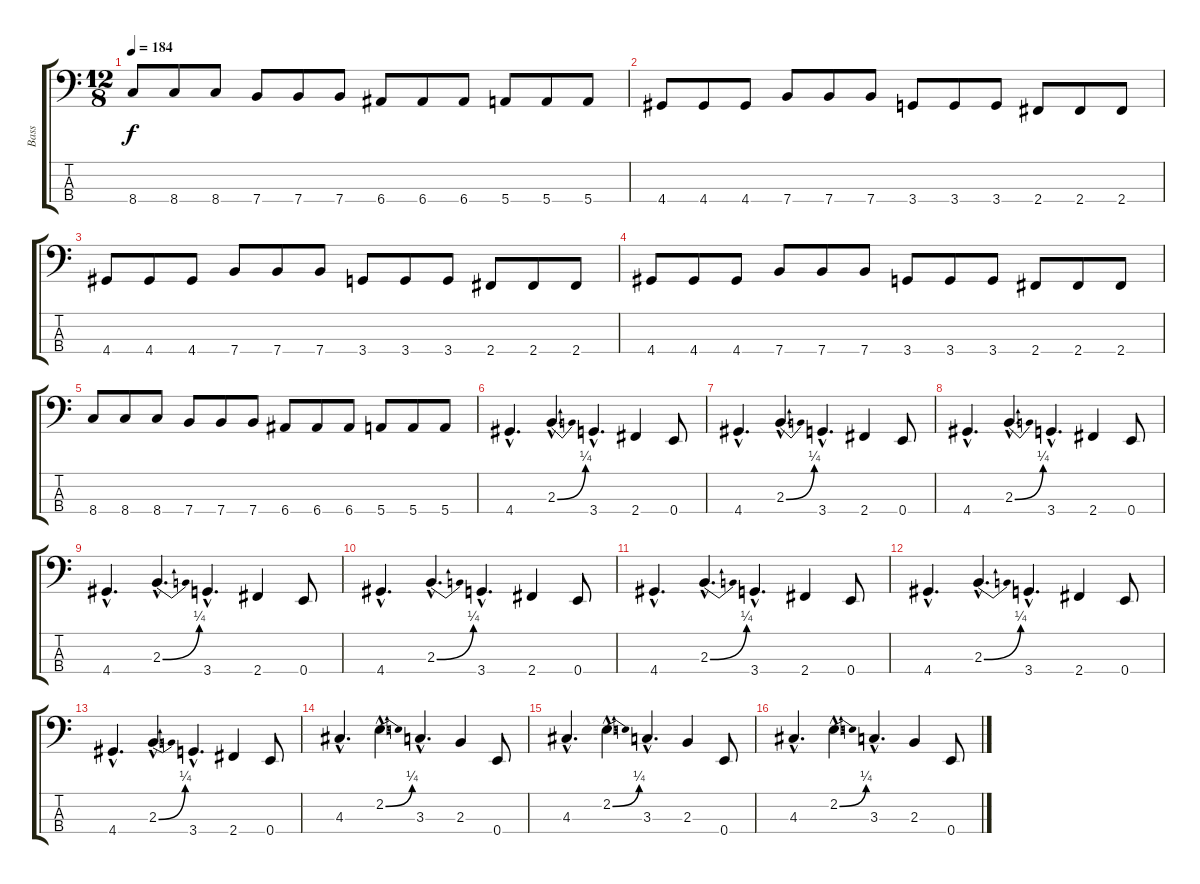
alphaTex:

\track ("Bass" "Bass") {instrument electricbassfinger}
\staff {score tabs}
\tuning (G2 D2 A1 E1) {hide}
\ts (12 8)
\tempo 184
\clef f4
\ks c
8.4.8{dy f} 8.4.8 8.4.8 7.4.8 7.4.8 7.4.8 6.4.8 6.4.8 6.4.8 5.4.8 5.4.8 5.4.8 |
4.4.8 4.4.8 4.4.8 7.4.8 7.4.8 7.4.8 3.4.8 3.4.8 3.4.8 2.4.8 2.4.8 2.4.8 |
4.4.8 4.4.8 4.4.8 7.4.8 7.4.8 7.4.8 3.4.8 3.4.8 3.4.8 2.4.8 2.4.8 2.4.8 |
4.4.8 4.4.8 4.4.8 7.4.8 7.4.8 7.4.8 3.4.8 3.4.8 3.4.8 2.4.8 2.4.8 2.4.8 |
8.4.8 8.4.8 8.4.8 7.4.8 7.4.8 7.4.8 6.4.8 6.4.8 6.4.8 5.4.8 5.4.8 5.4.8 |
4.4{hac}.4{d} 2.3{be (bend 0 0 60 1) hac}.4{d} 3.4{hac}.4{d} 2.4.4 0.4.8 |
4.4{hac}.4{d} 2.3{be (bend 0 0 60 1) hac}.4{d} 3.4{hac}.4{d} 2.4.4 0.4.8 |
4.4{hac}.4{d} 2.3{be (bend 0 0 60 1) hac}.4{d} 3.4{hac}.4{d} 2.4.4 0.4.8 |
4.4{hac}.4{d} 2.3{be (bend 0 0 60 1) hac}.4{d} 3.4{hac}.4{d} 2.4.4 0.4.8 |
4.4{hac}.4{d} 2.3{be (bend 0 0 60 1) hac}.4{d} 3.4{hac}.4{d} 2.4.4 0.4.8 |
4.4{hac}.4{d} 2.3{be (bend 0 0 60 1) hac}.4{d} 3.4{hac}.4{d} 2.4.4 0.4.8 |
4.4{hac}.4{d} 2.3{be (bend 0 0 60 1) hac}.4{d} 3.4{hac}.4{d} 2.4.4 0.4.8 |
4.4{hac}.4{d} 2.3{be (bend 0 0 60 1) hac}.4{d} 3.4{hac}.4{d} 2.4.4 0.4.8 |
4.3{hac}.4{d} 2.2{be (bend 0 0 60 1) hac}.4{d} 3.3{hac}.4{d} 2.3.4 0.4.8 |
4.3{hac}.4{d} 2.2{be (bend 0 0 60 1) hac}.4{d} 3.3{hac}.4{d} 2.3.4 0.4.8 |
4.3{hac}.4{d} 2.2{be (bend 0 0 60 1) hac}.4{d} 3.3{hac}.4{d} 2.3.4 0.4.8
